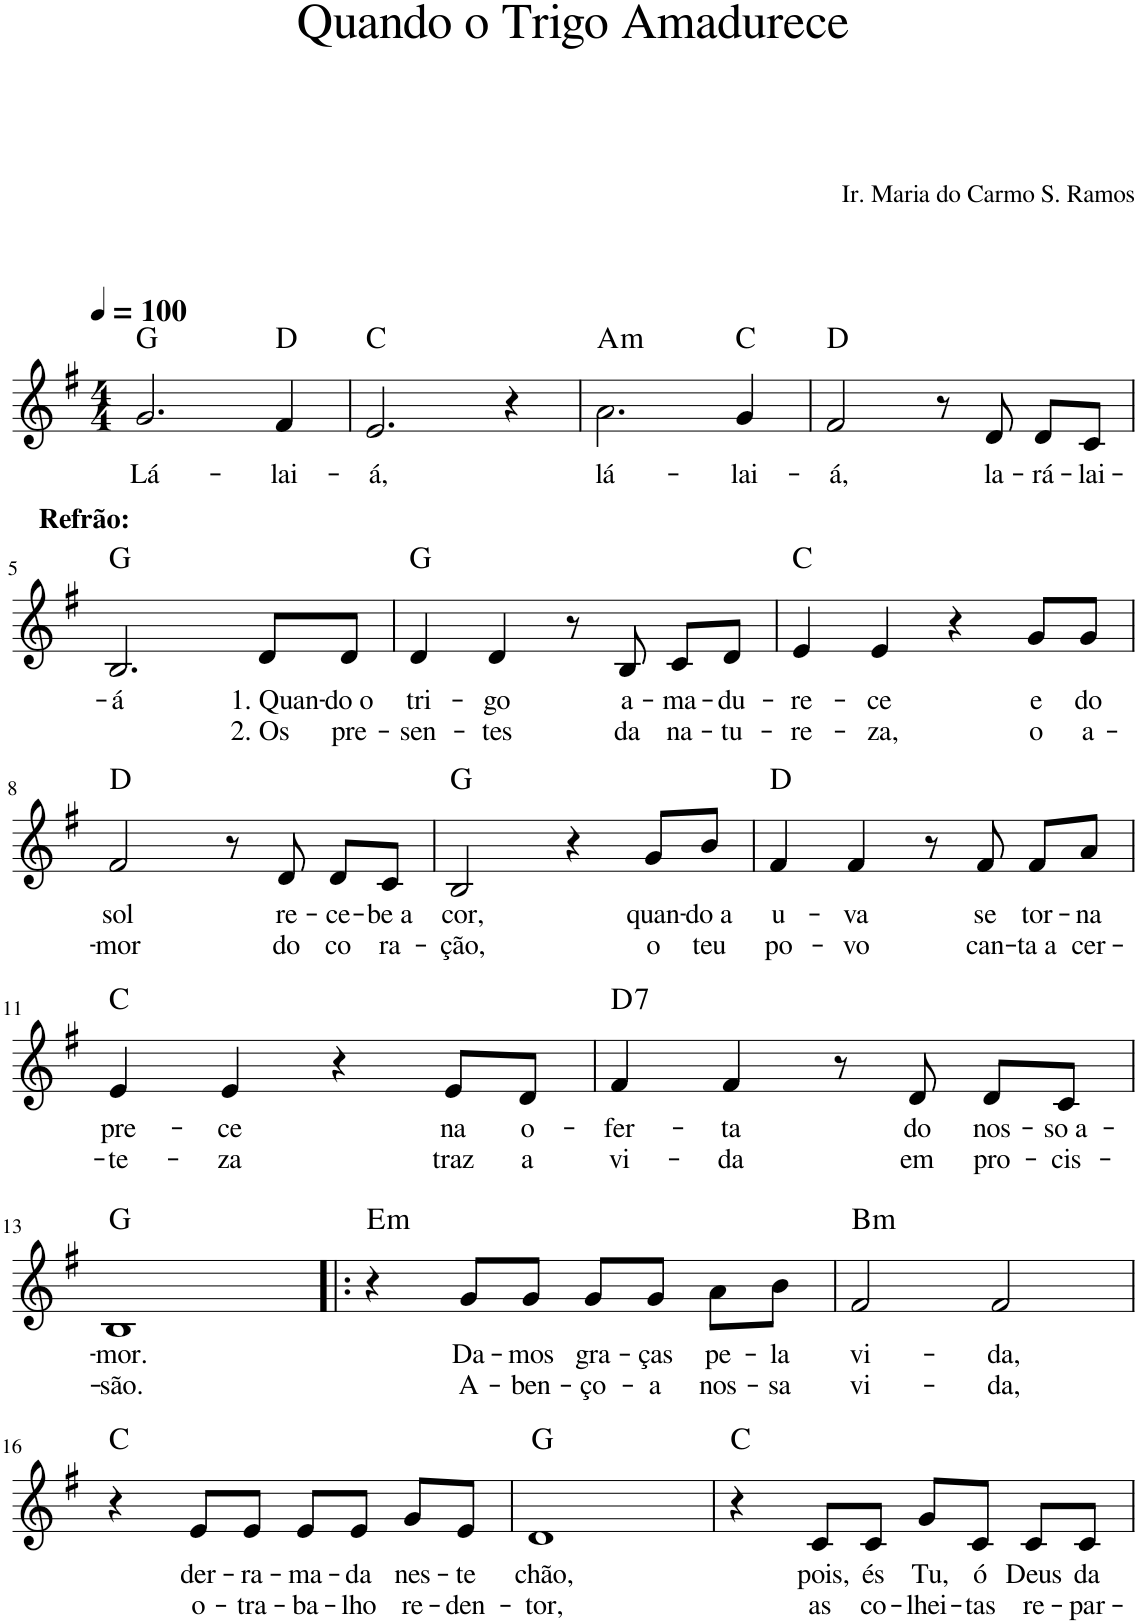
**kern	**text	**text	**harte
*part1	*part1	*part1	*part1
*staff1	*staff1	*staff1	*
*I"Instrument 1	*	*	*
*clefG2	*	*	*
*k[f#]	*	*	*
*G:	*	*	*
*M4/4	*	*	*
*MM100	*	*	*
=1	=1	=1	=1
!LO:TX:b:B:t=Refrão&colon;	!	!	!
!	!LO:LY:b	!	!
2.g/	Lá-	.	G:maj
!	!LO:LY:b	!	!
4f#/	-lai-	.	D:maj
=2	=2	=2	=2
!	!LO:LY:b	!	!
2.e/	-á,	.	C:maj
4r	.	.	.
=3	=3	=3	=3
!	!LO:LY:b	!	!LO:H:kt=m
2.a\	lá-	.	A:min
!	!LO:LY:b	!	!
4g/	-lai-	.	C:maj
=4	=4	=4	=4
!	!LO:LY:b	!	!
2f#/	-á,	.	D:maj
8r	.	.	.
!	!LO:LY:b	!	!
8d/	la-	.	.
!	!LO:LY:b	!	!
8d/L	-rá-	.	.
!	!LO:LY:b	!	!
8c/J	-lai-	.	.
!!LO:LB:g=z
=5	=5	=5	=5
!	!LO:LY:b	!	!
2.B/	-á	.	G:maj
!	!LO:LY:b	!LO:LY:b	!
8d/L	1. Quan-	2. Os	.
!	!LO:LY:b	!LO:LY:b	!
8d/J	-do o	pre-	.
=6	=6	=6	=6
!	!LO:LY:b	!LO:LY:b	!
4d/	tri-	-sen-	G:maj
!	!LO:LY:b	!LO:LY:b	!
4d/	-go	-tes	.
8r	.	.	.
!	!LO:LY:b	!LO:LY:b	!
8B/	a-	da	.
!	!LO:LY:b	!LO:LY:b	!
8c/L	-ma-	na-	.
!	!LO:LY:b	!LO:LY:b	!
8d/J	-du-	-tu-	.
=7	=7	=7	=7
!	!LO:LY:b	!LO:LY:b	!
4e/	-re-	-re-	C:maj
!	!LO:LY:b	!LO:LY:b	!
4e/	-ce	-za,	.
4r	.	.	.
!	!LO:LY:b	!LO:LY:b	!
8g/L	e	o	.
!	!LO:LY:b	!LO:LY:b	!
8g/J	do	a-	.
!!LO:LB:g=z
=8	=8	=8	=8
!	!LO:LY:b	!LO:LY:b	!
2f#/	sol	-mor	D:maj
8r	.	.	.
!	!LO:LY:b	!LO:LY:b	!
8d/	re-	do	.
!	!LO:LY:b	!LO:LY:b	!
8d/L	-ce-	co	.
!	!LO:LY:b	!LO:LY:b	!
8c/J	-be a	ra-	.
=9	=9	=9	=9
!	!LO:LY:b	!LO:LY:b	!
2B/	cor,	-ção,	G:maj
4r	.	.	.
!	!LO:LY:b	!LO:LY:b	!
8g/L	quan-	o	.
!	!LO:LY:b	!LO:LY:b	!
8b/J	-do a	teu	.
=10	=10	=10	=10
!	!LO:LY:b	!LO:LY:b	!
4f#/	u-	po-	D:maj
!	!LO:LY:b	!LO:LY:b	!
4f#/	-va	-vo	.
8r	.	.	.
!	!LO:LY:b	!LO:LY:b	!
8f#/	se	can-	.
!	!LO:LY:b	!LO:LY:b	!
8f#/L	tor-	-ta a	.
!	!LO:LY:b	!LO:LY:b	!
8a/J	-na	cer-	.
!!LO:LB:g=z
=11	=11	=11	=11
!	!LO:LY:b	!LO:LY:b	!
4e/	pre-	-te-	C:maj
!	!LO:LY:b	!LO:LY:b	!
4e/	-ce	-za	.
4r	.	.	.
!	!LO:LY:b	!LO:LY:b	!
8e/L	na	traz	.
!	!LO:LY:b	!LO:LY:b	!
8d/J	o-	a	.
=12	=12	=12	=12
!	!LO:LY:b	!LO:LY:b	!LO:H:kt=7
4f#/	-fer-	vi-	D:7
!	!LO:LY:b	!LO:LY:b	!
4f#/	-ta	-da	.
8r	.	.	.
!	!LO:LY:b	!LO:LY:b	!
8d/	do	em	.
!	!LO:LY:b	!LO:LY:b	!
8d/L	nos-	pro-	.
!	!LO:LY:b	!LO:LY:b	!
8c/J	-so a-	-cis-	.
!!LO:LB:g=z
=13	=13	=13	=13
!	!LO:LY:b	!LO:LY:b	!
1B	-mor.	-são.	G:maj
=14!|:	=14!|:	=14!|:	=14!|:
!	!	!	!LO:H:kt=m
4r	.	.	E:min
!	!LO:LY:b	!LO:LY:b	!
8g/L	Da-	A-	.
!	!LO:LY:b	!LO:LY:b	!
8g/J	-mos	-ben-	.
!	!LO:LY:b	!LO:LY:b	!
8g/L	gra-	-ço-	.
!	!LO:LY:b	!LO:LY:b	!
8g/J	-ças	-a	.
!	!LO:LY:b	!LO:LY:b	!
8a\L	pe-	nos-	.
!	!LO:LY:b	!LO:LY:b	!
8b\J	-la	-sa	.
=15	=15	=15	=15
!	!LO:LY:b	!LO:LY:b	!LO:H:kt=m
2f#/	vi-	vi-	B:min
!	!LO:LY:b	!LO:LY:b	!
2f#/	-da,	-da,	.
!!LO:LB:g=z
=16	=16	=16	=16
4r	.	.	C:maj
!	!LO:LY:b	!LO:LY:b	!
8e/L	der-	o-	.
!	!LO:LY:b	!LO:LY:b	!
8e/J	-ra-	-tra-	.
!	!LO:LY:b	!LO:LY:b	!
8e/L	-ma-	-ba-	.
!	!LO:LY:b	!LO:LY:b	!
8e/J	-da	-lho	.
!	!LO:LY:b	!LO:LY:b	!
8g/L	nes-	re-	.
!	!LO:LY:b	!LO:LY:b	!
8e/J	-te	-den-	.
=17	=17	=17	=17
!	!LO:LY:b	!LO:LY:b	!
1d	chão,	-tor,	G:maj
=18	=18	=18	=18
4r	.	.	C:maj
!	!LO:LY:b	!LO:LY:b	!
8c/L	pois,	as	.
!	!LO:LY:b	!LO:LY:b	!
8c/J	és	co-	.
!	!LO:LY:b	!LO:LY:b	!
8g/L	Tu,	-lhei-	.
!	!LO:LY:b	!LO:LY:b	!
8c/J	ó	-tas	.
!	!LO:LY:b	!LO:LY:b	!
8c/L	Deus	re-	.
!	!LO:LY:b	!LO:LY:b	!
8c/J	da	-par-	.
=	=	=	=
*-	*-	*-	*-
